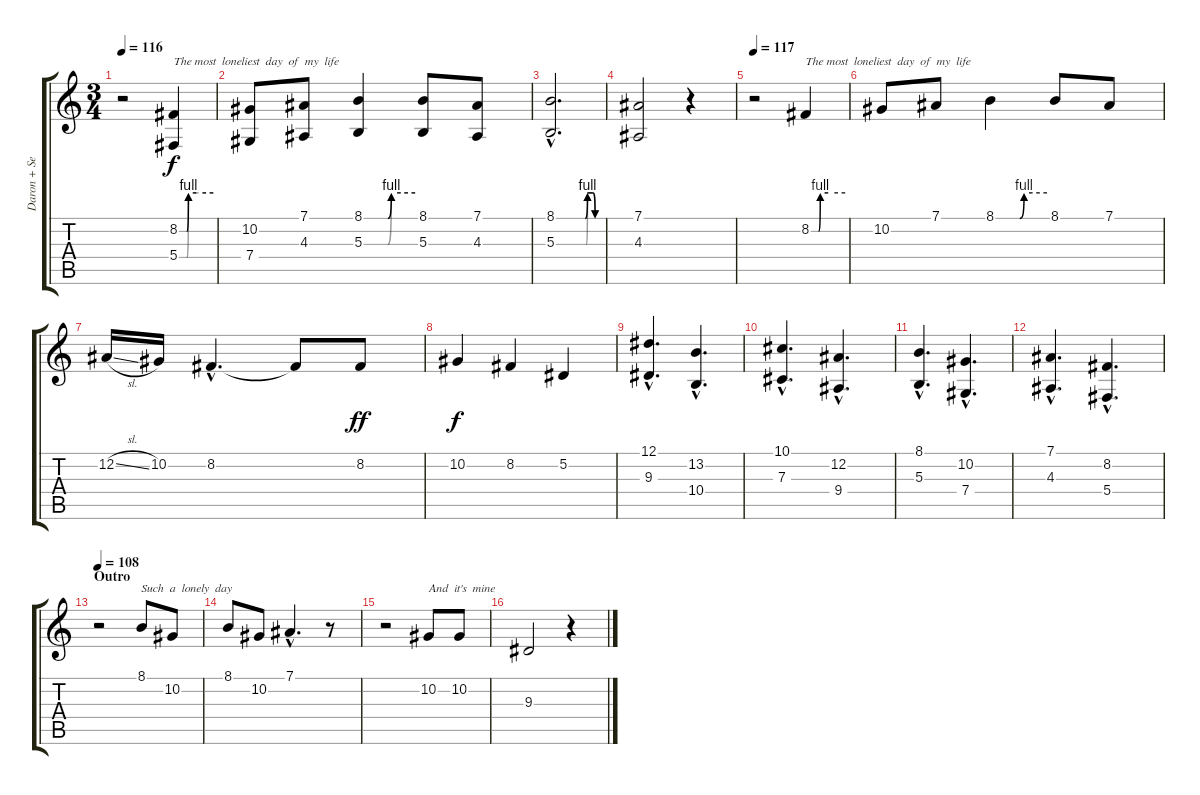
\track ("Daron + Serj" "Daron + Se") {instrument synthvoice}
\staff {score tabs}
\tuning (Eb4 Bb3 Gb3 Db3 Ab2 Db2) {hide}
\ts (3 4)
\tempo 116
\clef g2
\ks c
r.2{dy f} (8.2{be (custom 0 0 13 0 16 4 30 4 60 4)} 5.4{be (custom 0 0 13 0 16 4 60 4)}).4{txt "The most  loneliest  day  of  my  life"} |
(10.2 7.4).8 (7.1 4.3).8 (8.1{be (custom 0 0 28 0 32 4 60 4)} 5.3{be (custom 0 0 28 0 32 4 60 4)}).4 (8.1 5.3).8 (7.1 4.3).8 |
(8.1{be (custom 0 0 38 0 41 4 48 4 51 0 60 0) hac} 5.3{be (custom 0 0 39 0 41 4 49 4 51 0 60 0) hac}).2{d} |
(7.1 4.3).2 r.4 |
\tempo 117
r.2 8.2{be (custom 0 0 13 0 16 4 30 4 60 4)}.4{txt "The most  loneliest  day  of  my  life"} |
10.2.8 7.1.8 8.1{be (custom 0 0 28 0 33 4 60 4)}.4 8.1.8 7.1.8 |
12.2{sl}.16 10.2.16 8.2{hac}.4{d} 8.2{t}.8 8.2.8{dy ff} |
10.2.4{dy f} 8.2.4 5.2.4 |
(12.1{hac} 9.3{hac}).4{d} (13.2{hac} 10.4{hac}).4{d} |
(10.1{hac} 7.3{hac}).4{d} (12.2{hac} 9.4{hac}).4{d} |
(8.1{hac} 5.3{hac}).4{d} (10.2{hac} 7.4{hac}).4{d} |
(7.1{hac} 4.3{hac}).4{d} (8.2{hac} 5.4{hac}).4{d} |
\section ("" "Outro")
\tempo 108
r.2 8.1.8{txt "Such  a  lonely  day"} 10.2.8 |
8.1.8 10.2.8 7.1{hac}.4{d} r.8 |
r.2 10.2.8{txt "And  it's  mine"} 10.2.8 |
9.3.2 r.4
